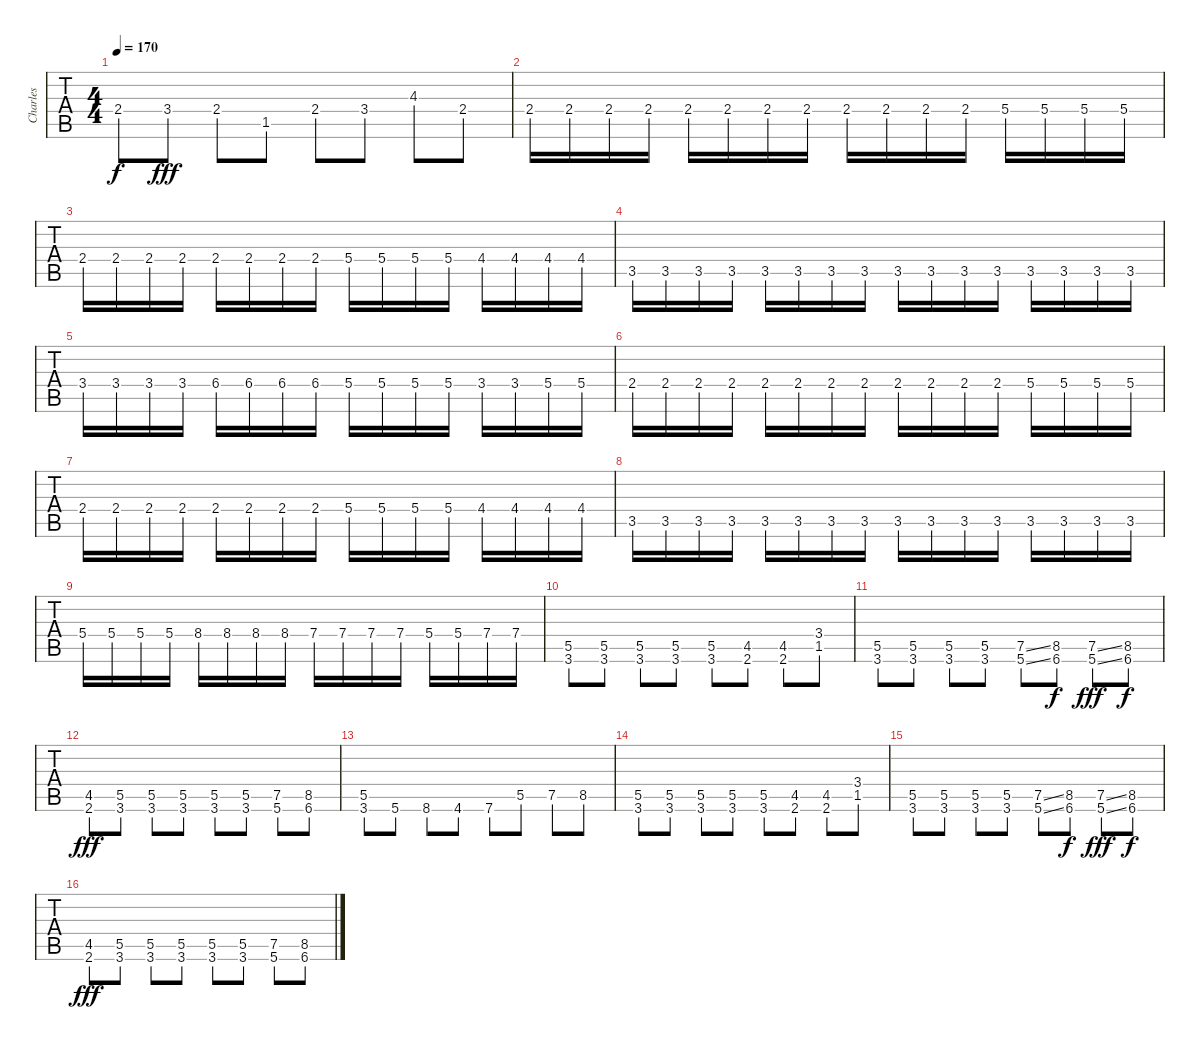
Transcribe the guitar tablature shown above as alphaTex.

\track ("Charles" "Charles") {instrument distortionguitar}
\staff {tabs}
\tuning (D4 A3 F3 C3 G2 D2) {hide}
\ts (4 4)
\tempo 170
\clef g2
\ks c
2.4.8{dy f} 3.4.8{dy fff} 2.4.8 1.5.8 2.4.8 3.4.8 4.3.8 2.4.8 |
2.4.16 2.4.16 2.4.16 2.4.16 2.4.16 2.4.16 2.4.16 2.4.16 2.4.16 2.4.16 2.4.16 2.4.16 5.4.16 5.4.16 5.4.16 5.4.16 |
2.4.16 2.4.16 2.4.16 2.4.16 2.4.16 2.4.16 2.4.16 2.4.16 5.4.16 5.4.16 5.4.16 5.4.16 4.4.16 4.4.16 4.4.16 4.4.16 |
3.5.16 3.5.16 3.5.16 3.5.16 3.5.16 3.5.16 3.5.16 3.5.16 3.5.16 3.5.16 3.5.16 3.5.16 3.5.16 3.5.16 3.5.16 3.5.16 |
3.4.16 3.4.16 3.4.16 3.4.16 6.4.16 6.4.16 6.4.16 6.4.16 5.4.16 5.4.16 5.4.16 5.4.16 3.4.16 3.4.16 5.4.16 5.4.16 |
2.4.16 2.4.16 2.4.16 2.4.16 2.4.16 2.4.16 2.4.16 2.4.16 2.4.16 2.4.16 2.4.16 2.4.16 5.4.16 5.4.16 5.4.16 5.4.16 |
2.4.16 2.4.16 2.4.16 2.4.16 2.4.16 2.4.16 2.4.16 2.4.16 5.4.16 5.4.16 5.4.16 5.4.16 4.4.16 4.4.16 4.4.16 4.4.16 |
3.5.16 3.5.16 3.5.16 3.5.16 3.5.16 3.5.16 3.5.16 3.5.16 3.5.16 3.5.16 3.5.16 3.5.16 3.5.16 3.5.16 3.5.16 3.5.16 |
5.4.16 5.4.16 5.4.16 5.4.16 8.4.16 8.4.16 8.4.16 8.4.16 7.4.16 7.4.16 7.4.16 7.4.16 5.4.16 5.4.16 7.4.16 7.4.16 |
(5.5 3.6).8 (5.5 3.6).8 (5.5 3.6).8 (5.5 3.6).8 (5.5 3.6).8 (4.5 2.6).8 (4.5 2.6).8 (3.4 1.5).8 |
(5.5 3.6).8 (5.5 3.6).8 (5.5 3.6).8 (5.5 3.6).8 (7.5{ss} 5.6{ss}).8 (8.5 6.6).8{dy f} (7.5{ss} 5.6{ss}).8{dy fff} (8.5 6.6).8{dy f} |
(4.5 2.6).8{dy fff} (5.5 3.6).8 (5.5 3.6).8 (5.5 3.6).8 (5.5 3.6).8 (5.5 3.6).8 (7.5 5.6).8 (8.5 6.6).8 |
(5.5 3.6).8 5.6.8 8.6.8 4.6.8 7.6.8 5.5.8 7.5.8 8.5.8 |
(5.5 3.6).8 (5.5 3.6).8 (5.5 3.6).8 (5.5 3.6).8 (5.5 3.6).8 (4.5 2.6).8 (4.5 2.6).8 (3.4 1.5).8 |
(5.5 3.6).8 (5.5 3.6).8 (5.5 3.6).8 (5.5 3.6).8 (7.5{ss} 5.6{ss}).8 (8.5 6.6).8{dy f} (7.5{ss} 5.6{ss}).8{dy fff} (8.5 6.6).8{dy f} |
(4.5 2.6).8{dy fff} (5.5 3.6).8 (5.5 3.6).8 (5.5 3.6).8 (5.5 3.6).8 (5.5 3.6).8 (7.5 5.6).8 (8.5 6.6).8
